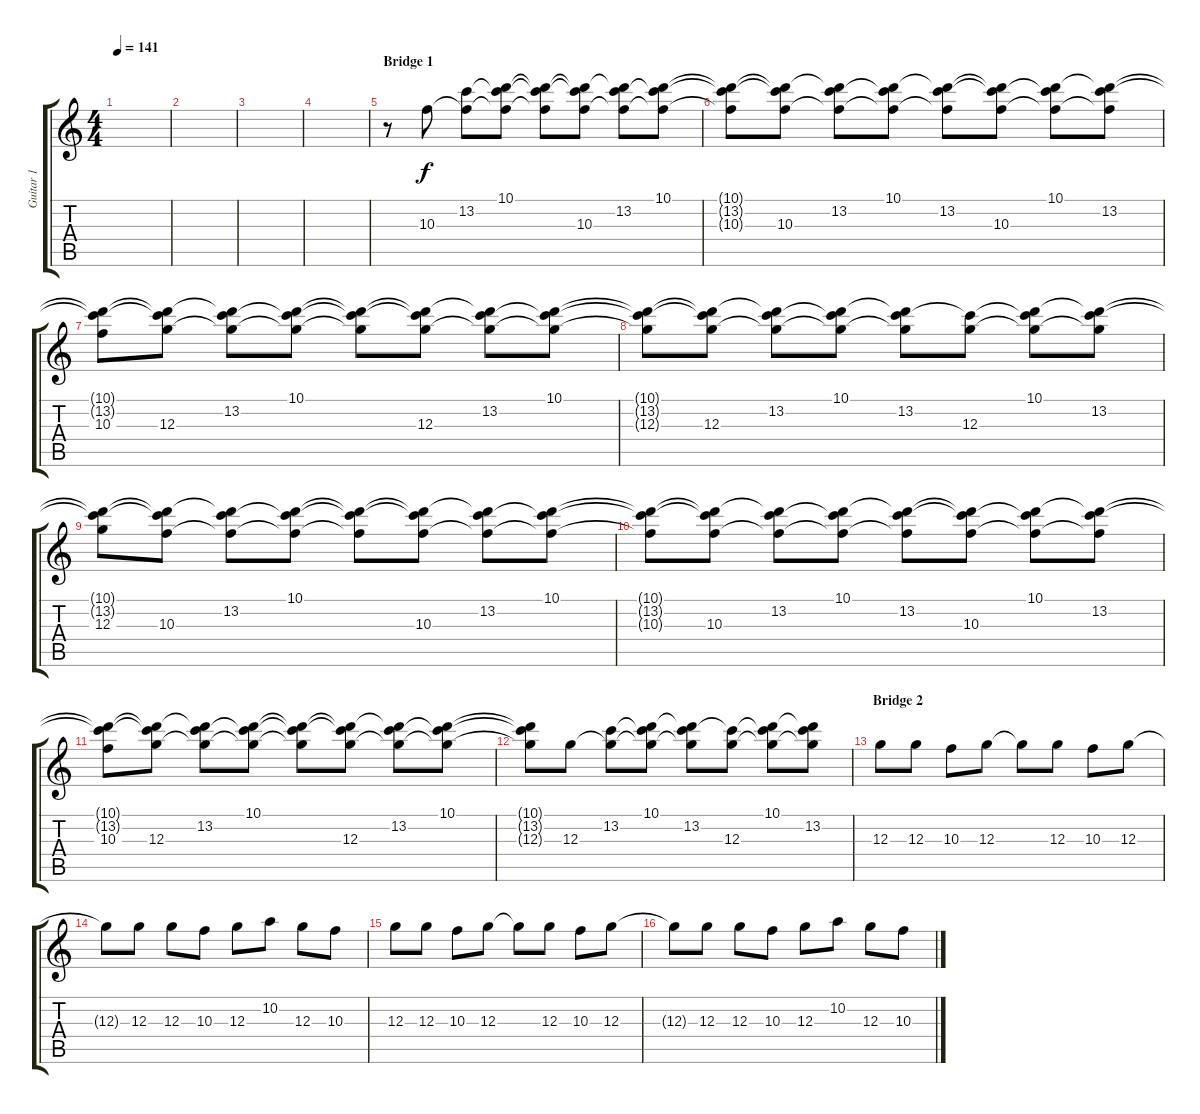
\track ("Guitar 1" "Guitar 1") {instrument electricguitarclean}
\staff {score tabs}
\tuning (E4 B3 G3 D3 A2 E2) {hide}
\ts (4 4)
\tempo 141
\clef g2
\ks c
|
|
|
|
\section ("" "Bridge 1")
r.8 10.3.8{dy f} (13.2 10.3{t}).8 (10.1 13.2{t} 10.3{t}).8 (10.1{t} 13.2{t} 10.3{t}).8 (10.1{t} 13.2{t} 10.3).8 (10.1{t} 13.2 10.3{t}).8 (10.1 13.2{t} 10.3{t}).8 |
(10.1{t} 13.2{t} 10.3{t}).8 (10.1{t} 13.2{t} 10.3).8 (10.1{t} 13.2 10.3{t}).8 (10.1 13.2{t} 10.3{t}).8 (10.1{t} 13.2 10.3{t}).8 (10.1{t} 13.2{t} 10.3).8 (10.1 13.2{t} 10.3{t}).8 (10.1{t} 13.2 10.3{t}).8 |
(10.1{t} 13.2{t} 10.3).8 (10.1{t} 13.2{t} 12.3).8 (10.1{t} 13.2 12.3{t}).8 (10.1 13.2{t} 12.3{t}).8 (10.1{t} 13.2{t} 12.3{t}).8 (10.1{t} 13.2{t} 12.3).8 (10.1{t} 13.2 12.3{t}).8 (10.1 13.2{t} 12.3{t}).8 |
(10.1{t} 13.2{t} 12.3{t}).8 (10.1{t} 13.2{t} 12.3).8 (10.1{t} 13.2 12.3{t}).8 (10.1 13.2{t} 12.3{t}).8 (10.1{t} 13.2 12.3{t}).8 (13.2{t} 12.3).8 (10.1 13.2{t} 12.3{t}).8 (10.1{t} 13.2 12.3{t}).8 |
(10.1{t} 13.2{t} 12.3).8 (10.1{t} 13.2{t} 10.3).8 (10.1{t} 13.2 10.3{t}).8 (10.1 13.2{t} 10.3{t}).8 (10.1{t} 13.2{t} 10.3{t}).8 (10.1{t} 13.2{t} 10.3).8 (10.1{t} 13.2 10.3{t}).8 (10.1 13.2{t} 10.3{t}).8 |
(10.1{t} 13.2{t} 10.3{t}).8 (10.1{t} 13.2{t} 10.3).8 (10.1{t} 13.2 10.3{t}).8 (10.1 13.2{t} 10.3{t}).8 (10.1{t} 13.2 10.3{t}).8 (10.1{t} 13.2{t} 10.3).8 (10.1 13.2{t} 10.3{t}).8 (10.1{t} 13.2 10.3{t}).8 |
(10.1{t} 13.2{t} 10.3).8 (10.1{t} 13.2{t} 12.3).8 (10.1{t} 13.2 12.3{t}).8 (10.1 13.2{t} 12.3{t}).8 (10.1{t} 13.2{t} 12.3{t}).8 (10.1{t} 13.2{t} 12.3).8 (10.1{t} 13.2 12.3{t}).8 (10.1 13.2{t} 12.3{t}).8 |
(10.1{t} 13.2{t} 12.3{t}).8 12.3.8 (13.2 12.3{t}).8 (10.1 13.2{t} 12.3{t}).8 (10.1{t} 13.2 12.3{t}).8 (13.2{t} 12.3).8 (10.1 13.2{t} 12.3{t}).8 (10.1{t} 13.2 12.3{t}).8 |
\section ("" "Bridge 2")
12.3.8 12.3.8 10.3.8 12.3.8 12.3{t}.8 12.3.8 10.3.8 12.3.8 |
12.3{t}.8 12.3.8 12.3.8 10.3.8 12.3.8 10.2.8 12.3.8 10.3.8 |
12.3.8 12.3.8 10.3.8 12.3.8 12.3{t}.8 12.3.8 10.3.8 12.3.8 |
12.3{t}.8 12.3.8 12.3.8 10.3.8 12.3.8 10.2.8 12.3.8 10.3.8
